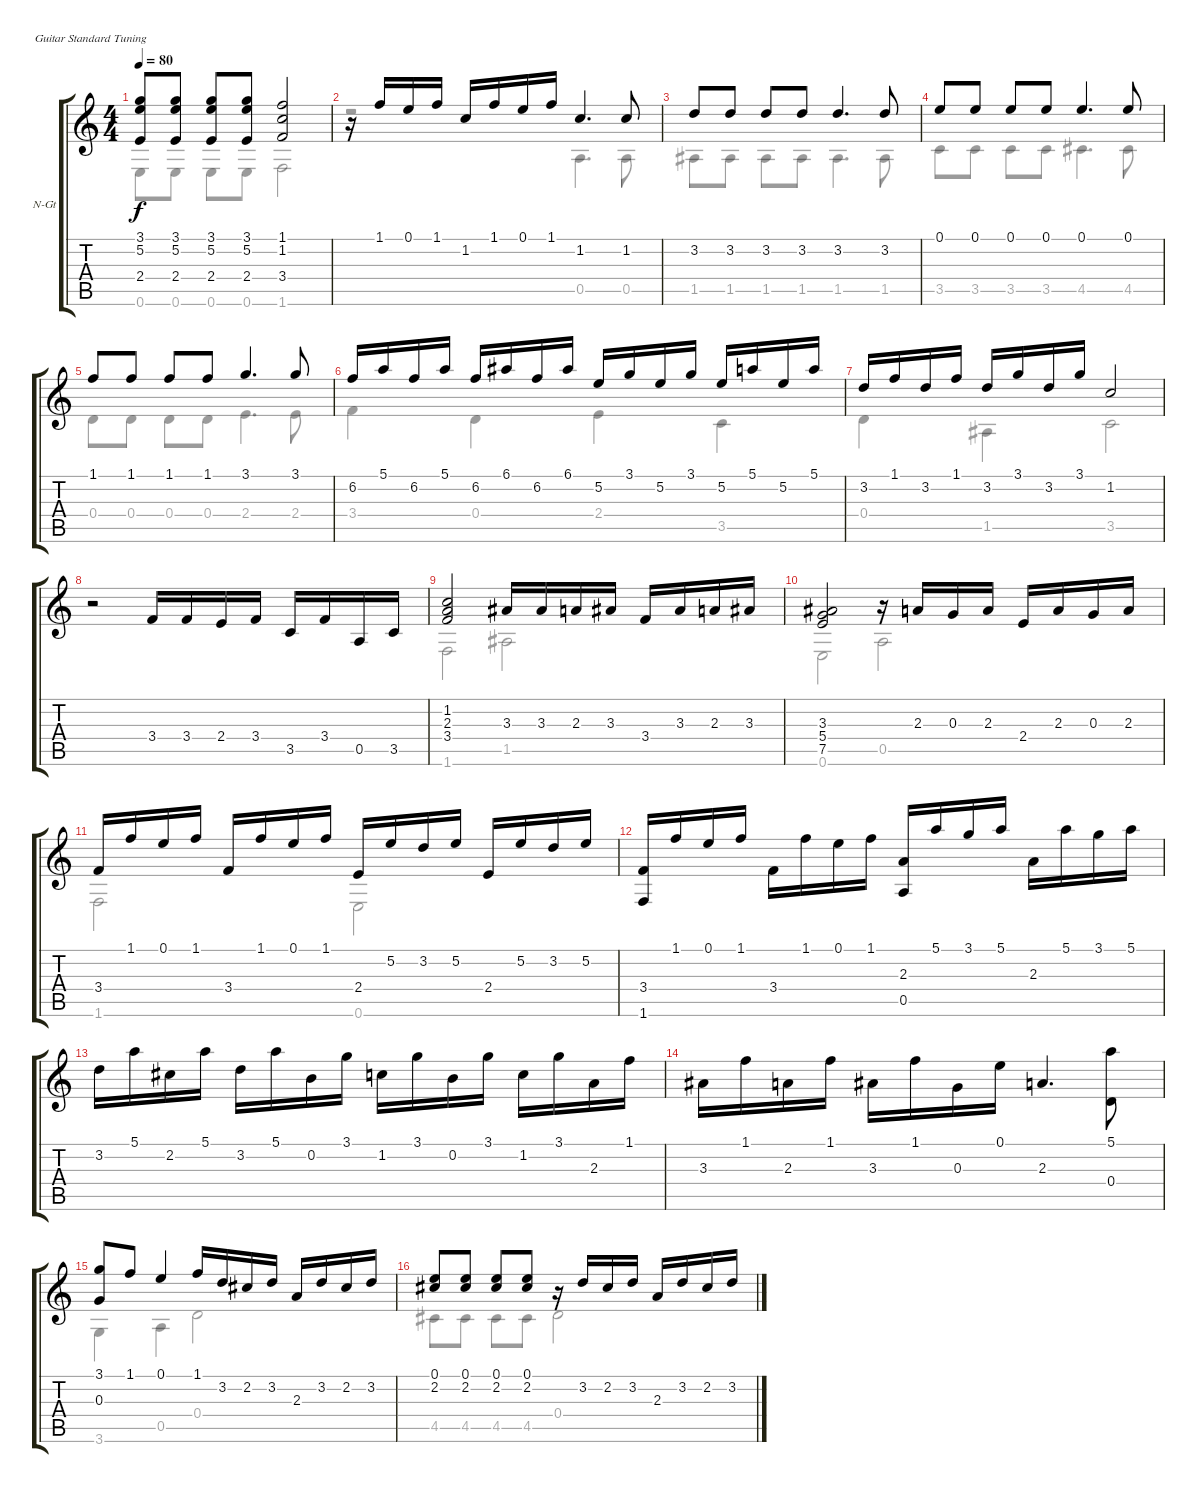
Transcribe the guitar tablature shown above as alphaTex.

\bracketExtendMode groupsimilarinstruments
\firstSystemTrackNameOrientation horizontal
\otherSystemsTrackNameOrientation horizontal
\track ("Prelude & Fugue BWV 553" "N-Gt") {instrument acousticguitarnylon}
\staff {score tabs}
\tuning (E4 B3 G3 D3 A2 E2)
\voice
\ts (4 4)
\tempo 80
\clef g2
\ks c
(3.1 5.2 2.4).8{dy f} (3.1 5.2 2.4).8 (3.1 5.2 2.4).8 (3.1 5.2 2.4).8 (1.1 1.2 3.4).2 |
r.16 1.1.16 0.1.16 1.1.16 1.2.16 1.1.16 0.1.16 1.1.16 1.2.4{d} 1.2.8 |
3.2.8 3.2.8 3.2.8 3.2.8 3.2.4{d} 3.2.8 |
0.1.8 0.1.8 0.1.8 0.1.8 0.1.4{d} 0.1.8 |
1.1.8 1.1.8 1.1.8 1.1.8 3.1.4{d} 3.1.8 |
6.2.16 5.1.16 6.2.16 5.1.16 6.2.16 6.1.16 6.2.16 6.1.16 5.2.16 3.1.16 5.2.16 3.1.16 5.2.16 5.1.16 5.2.16 5.1.16 |
3.2.16 1.1.16 3.2.16 1.1.16 3.2.16 3.1.16 3.2.16 3.1.16 1.2.2 |
r.2 3.4.16 3.4.16 2.4.16 3.4.16 3.5.16 3.4.16 0.5.16 3.5.16 |
(1.2 2.3 3.4).2 3.3.16 3.3.16 2.3.16 3.3.16 3.4.16 3.3.16 2.3.16 3.3.16 |
(3.3 5.4 7.5).2 r.16 2.3.16 0.3.16 2.3.16 2.4.16 2.3.16 0.3.16 2.3.16 |
3.4.16 1.1.16 0.1.16 1.1.16 3.4.16 1.1.16 0.1.16 1.1.16 2.4.16 5.2.16 3.2.16 5.2.16 2.4.16 5.2.16 3.2.16 5.2.16 |
(3.4 1.6).16 1.1.16 0.1.16 1.1.16 3.4.16 1.1.16 0.1.16 1.1.16 (2.3 0.5).16 5.1.16 3.1.16 5.1.16 2.3.16 5.1.16 3.1.16 5.1.16 |
3.2.16 5.1.16 2.2.16 5.1.16 3.2.16 5.1.16 0.2.16 3.1.16 1.2.16 3.1.16 0.2.16 3.1.16 1.2.16 3.1.16 2.3.16 1.1.16 |
3.3.16 1.1.16 2.3.16 1.1.16 3.3.16 1.1.16 0.3.16 0.1.16 2.3.4{d} (5.1 0.4).8 |
(3.1 0.3).8 1.1.8 0.1.4 1.1.16 3.2.16 2.2.16 3.2.16 2.3.16 3.2.16 2.2.16 3.2.16 |
(0.1 2.2).8 (0.1 2.2).8 (0.1 2.2).8 (0.1 2.2).8 r.16 3.2.16 2.2.16 3.2.16 2.3.16 3.2.16 2.2.16 3.2.16
\voice
\clef g2
\ottava regular
\simile none
\ks c
0.6.8{dy f} 0.6.8 0.6.8 0.6.8 1.6.2 |
r.2 0.5.4{d} 0.5.8 |
1.5.8 1.5.8 1.5.8 1.5.8 1.5.4{d} 1.5.8 |
3.5.8 3.5.8 3.5.8 3.5.8 4.5.4{d} 4.5.8 |
0.4.8 0.4.8 0.4.8 0.4.8 2.4.4{d} 2.4.8 |
3.4.4 0.4.4 2.4.4 3.5.4 |
0.4.4 1.5.4 3.5.2 |
|
1.6.2 1.5.2 |
0.6.2 0.5.2 |
1.6.2 0.6.2 |
|
|
|
3.6.4 0.5.4 0.4.2 |
4.5.8 4.5.8 4.5.8 4.5.8 0.4.2
